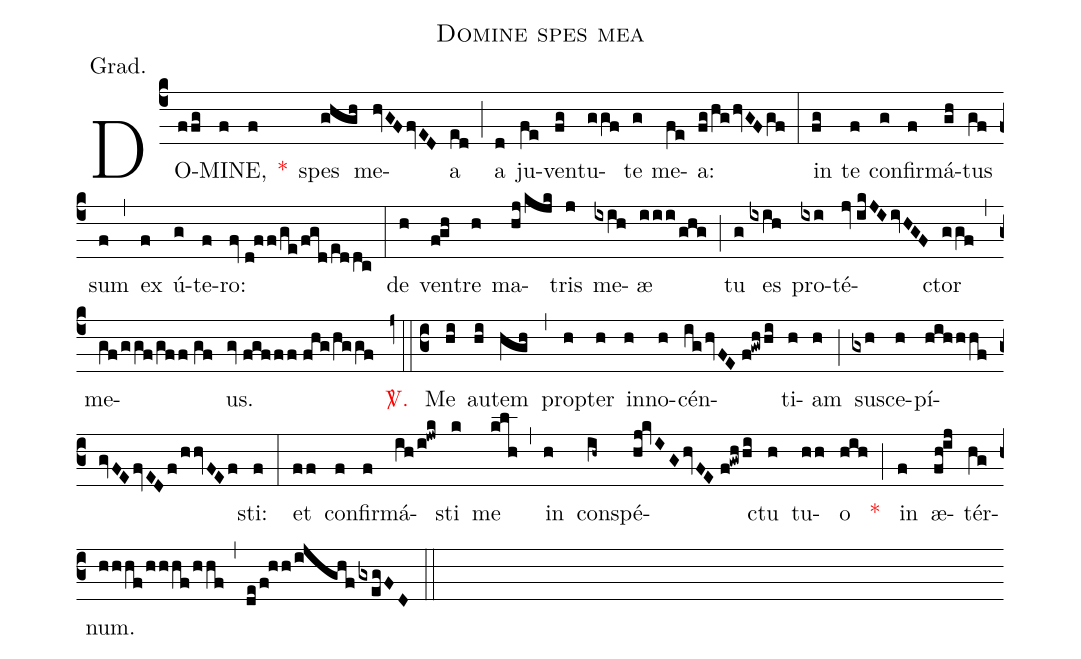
name:Domine spes mea;
annotation:Grad.;
mode:V.;
office-part:Gradual;
%%
(c4) DO(ffg)MI(f)NE,(f) <v>\red{*}</v>() spes(ghgh) me(hvGFfvED)a(ed) (;) a(d) ju(fe)ven(fg)tu(ggf)te(g) me(fe)a:(fg/hghvGFgf) (:) in(fg) te(f) con(g)fir(f)má(gh)tus(gf) sum(f) (,) ex(f) ú(g)te(f)ro:(fv//d!ff/ge/fgd/eddc) (:) de(h) ven(f!gh)tre(h) ma(hj/kjk)tris(j) me(ixih)æ(iii/ghg) (;) tu(g) es(ixih) pro(ixi)té(jv//ikJIivHGF)ctor(ggf) (,) me(gf/ggf/gff//gf)us.(gv//fgfff//fhg/hggf) <v>\red{\Vbar.}</v>(z0::c3) Me(hi) au(hi)tem(hgh) (,) prop(h)ter(h) in(h)no(h)cén(ig/hvFE//f!gwhhi)ti(h)am(h) (;) su(gxh)sce(h)pí(hihhhf//gvFEfvEDf/hhvFEf)sti:(f) (:) et(ff) con(f)fir(f)má(ih/i!jwk)sti(k) me(klh) (,) in(h) con(ih~)spé(hj!kvIGhvFE//f!gwhhi)ctu(h) tu(hh)o(hih) <v>\red{*}</v>(;) in(f) æ(fh!ij)tér(hg)num.(hhhf/hhhf/hhf) (,) (de/f!hh/ijghf/gxegFD) (::)
